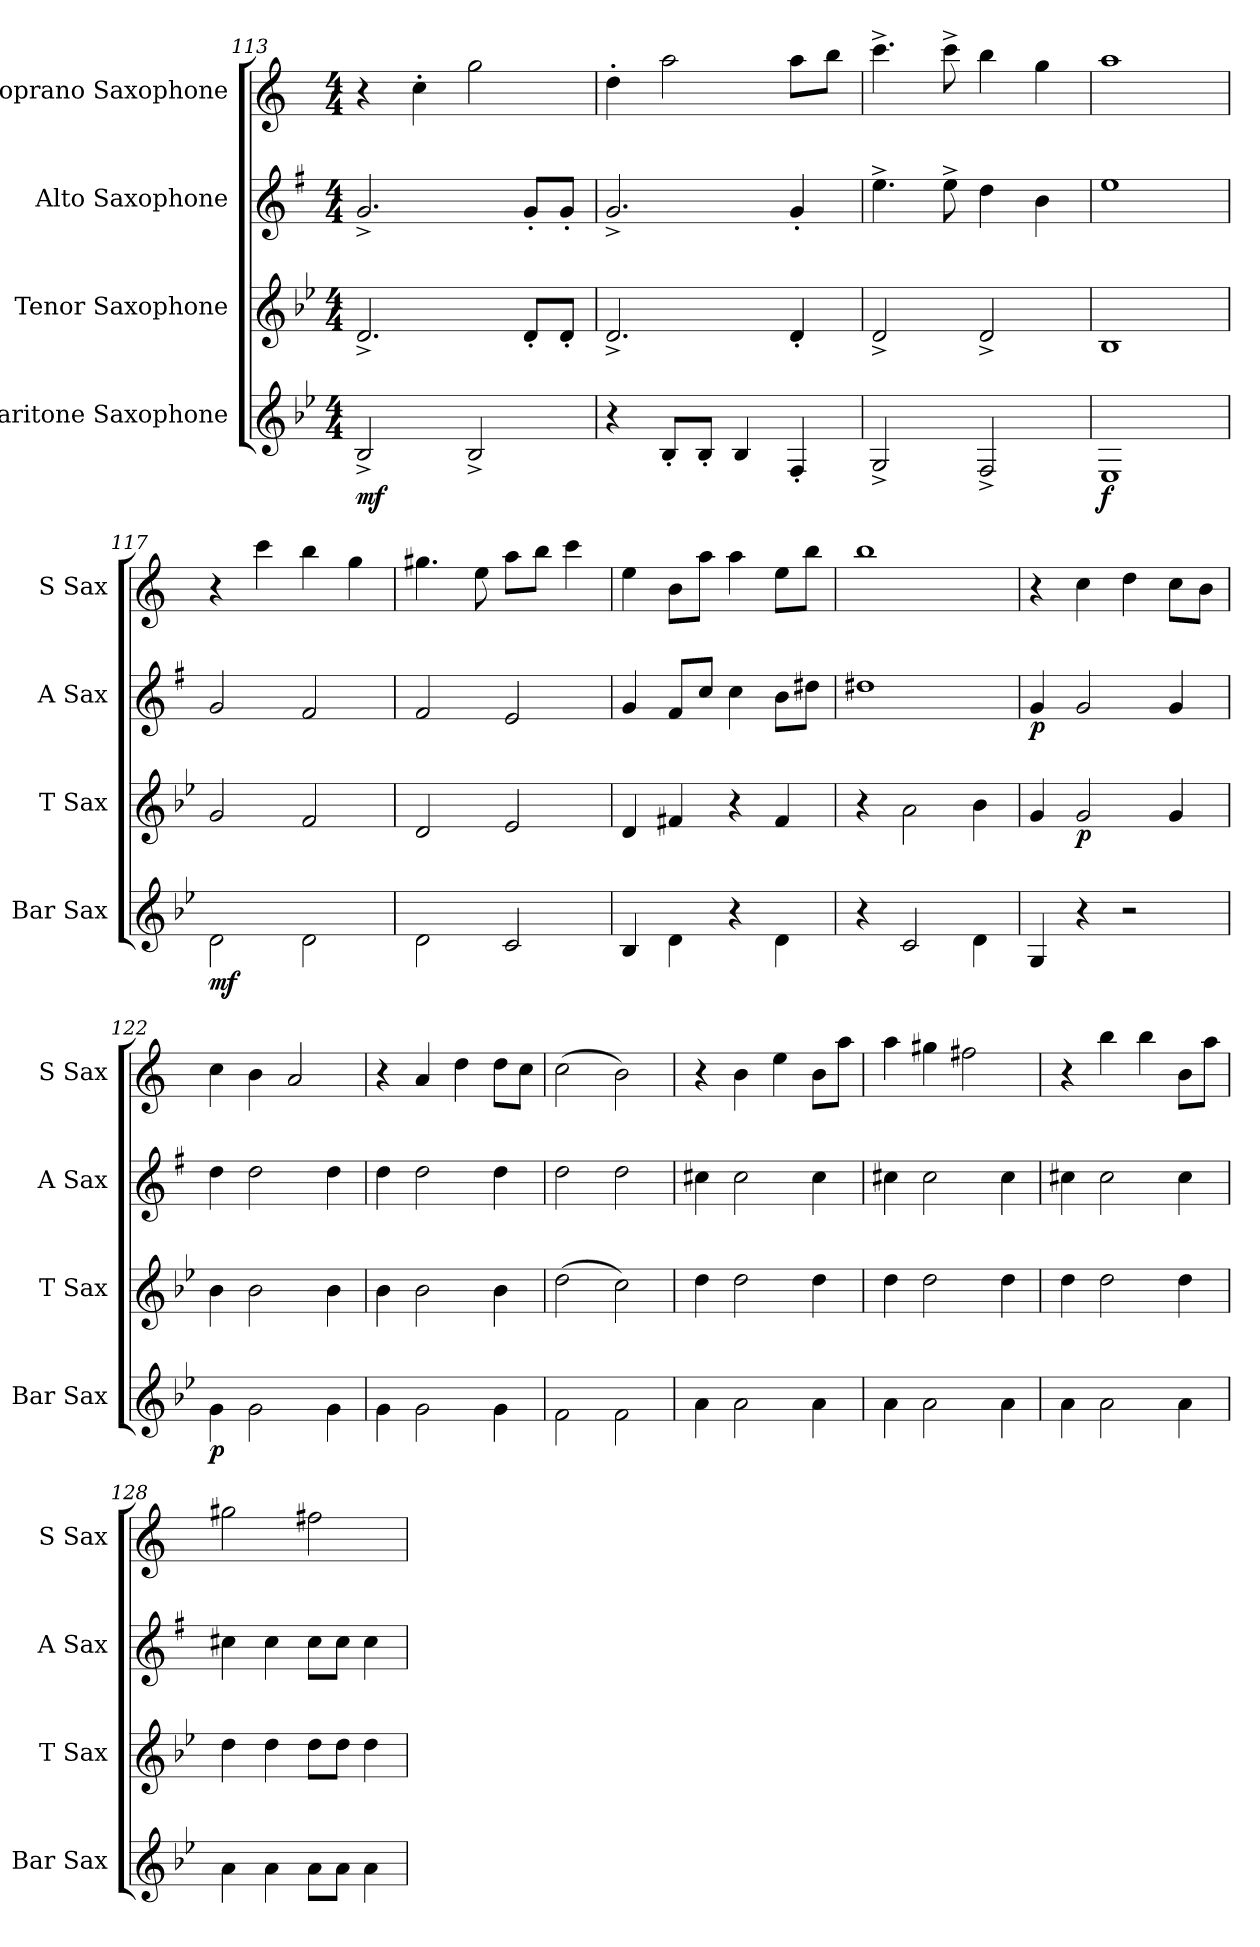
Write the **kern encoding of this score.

**kern	**dynam	**kern	**dynam	**kern	**dynam	**kern
*part4	*part4	*part3	*part3	*part2	*part2	*part1
*staff4	*staff4	*staff3	*staff3	*staff2	*staff2	*staff1
*I"Baritone Saxophone	*	*I"Tenor Saxophone	*	*I"Alto Saxophone	*	*I"Soprano Saxophone
*I'Bar Sax	*	*I'T Sax	*	*I'A Sax	*	*I'S Sax
*clefG2	*	*clefG2	*	*clefG2	*	*clefG2
*ITrd12c21	*	*ITrd8c14	*	*ITrd5c9	*	*ITrd1c2
*k[b-e-]	*	*k[b-e-]	*	*k[b-e-]	*	*k[b-e-]
*M4/4	*	*M4/4	*	*M4/4	*	*M4/4
=113	=113	=113	=113	=113	=113	=113
!	!LO:DY:b	!	!	!	!	!
2BB-^/	mf	2.D^/	.	2.B-^/	.	4r
.	.	.	.	.	.	4b-'\
2BB-^/	.	.	.	.	.	2ff\
.	.	8D'/L	.	8B-'/L	.	.
.	.	8D'/J	.	8B-'/J	.	.
=114	=114	=114	=114	=114	=114	=114
4r	.	2.D^/	.	2.B-^/	.	4cc'\
8BB-'/L	.	.	.	.	.	2gg\
8BB-'/J	.	.	.	.	.	.
4BB-/	.	.	.	.	.	.
4FF'/	.	4D'/	.	4B-'/	.	8gg\L
.	.	.	.	.	.	8aa\J
=115	=115	=115	=115	=115	=115	=115
2GG^/	.	2D^/	.	4.g^\	.	4.bb-^\
.	.	.	.	8g^\	.	8bb-^\
2FF^/	.	2D^/	.	4f\	.	4aa\
.	.	.	.	4d\	.	4ff\
!!LO:LB:g=z
=116	=116	=116	=116	=116	=116	=116
!	!LO:DY:b	!	!	!	!	!
1EE-	f	1BB-	.	1g	.	1gg
=117	=117	=117	=117	=117	=117	=117
!	!LO:DY:b	!	!	!	!	!
2D\	mf	2G/	.	2B-/	.	4r
.	.	.	.	.	.	4bb-\
2D\	.	2F/	.	2A/	.	4aa\
.	.	.	.	.	.	4ff\
=118	=118	=118	=118	=118	=118	=118
2D\	.	2D/	.	2A/	.	4.ff#X\
.	.	.	.	.	.	8dd\
2C/	.	2E-/	.	2G/	.	8gg\L
.	.	.	.	.	.	8aa\J
.	.	.	.	.	.	4bb-\
=119	=119	=119	=119	=119	=119	=119
4BB-/	.	4D/	.	4B-/	.	4dd\
4D\	.	4F#X/	.	8A/L	.	8a\L
.	.	.	.	8e-/J	.	8gg\J
4r	.	4r	.	4e-\	.	4gg\
4D\	.	4F#/	.	8d\L	.	8dd\L
.	.	.	.	8f#X\J	.	8aa\J
=120	=120	=120	=120	=120	=120	=120
4r	.	4r	.	1f#X	.	1aa
2C/	.	2A\	.	.	.	.
4D\	.	4B-\	.	.	.	.
!!LO:PB:g=z
=121	=121	=121	=121	=121	=121	=121
!	!	!	!	!	!LO:DY:b	!
4GG/	.	4G/	.	4B-/	p	4r
!	!	!	!LO:DY:b	!	!	!
4r	.	2G/	p	2B-/	.	4b-\
2r	.	.	.	.	.	4cc\
.	.	4G/	.	4B-/	.	8b-\L
.	.	.	.	.	.	8a\J
=122	=122	=122	=122	=122	=122	=122
!	!LO:DY:b	!	!	!	!	!
4G\	p	4B-\	.	4f\	.	4b-\
2G\	.	2B-\	.	2f\	.	4a\
.	.	.	.	.	.	2g/
4G\	.	4B-\	.	4f\	.	.
=123	=123	=123	=123	=123	=123	=123
4G\	.	4B-\	.	4f\	.	4r
2G\	.	2B-\	.	2f\	.	4g/
.	.	.	.	.	.	4cc\
4G\	.	4B-\	.	4f\	.	8cc\L
.	.	.	.	.	.	8b-\J
=124	=124	=124	=124	=124	=124	=124
2F\	.	(2d\	.	2f\	.	(2b-\
2F\	.	2c\)	.	2f\	.	2a\)
=125	=125	=125	=125	=125	=125	=125
4A\	.	4d\	.	4en\	.	4r
2A\	.	2d\	.	2e\	.	4a\
.	.	.	.	.	.	4dd\
4A\	.	4d\	.	4e\	.	8a\L
.	.	.	.	.	.	8gg\J
!!LO:LB:g=z
=126	=126	=126	=126	=126	=126	=126
4A\	.	4d\	.	4en\	.	4gg\
2A\	.	2d\	.	2e\	.	4ff#X\
.	.	.	.	.	.	2een\
4A\	.	4d\	.	4e\	.	.
=127	=127	=127	=127	=127	=127	=127
4A\	.	4d\	.	4en\	.	4r
2A\	.	2d\	.	2e\	.	4aa\
.	.	.	.	.	.	4aa\
4A\	.	4d\	.	4e\	.	8a\L
.	.	.	.	.	.	8gg\J
=128	=128	=128	=128	=128	=128	=128
4A\	.	4d\	.	4en\	.	2ff#X\
4A\	.	4d\	.	4e\	.	.
8A\L	.	8d\L	.	8e\L	.	2een\
8A\J	.	8d\J	.	8e\J	.	.
4A\	.	4d\	.	4e\	.	.
=	=	=	=	=	=	=
*-	*-	*-	*-	*-	*-	*-
